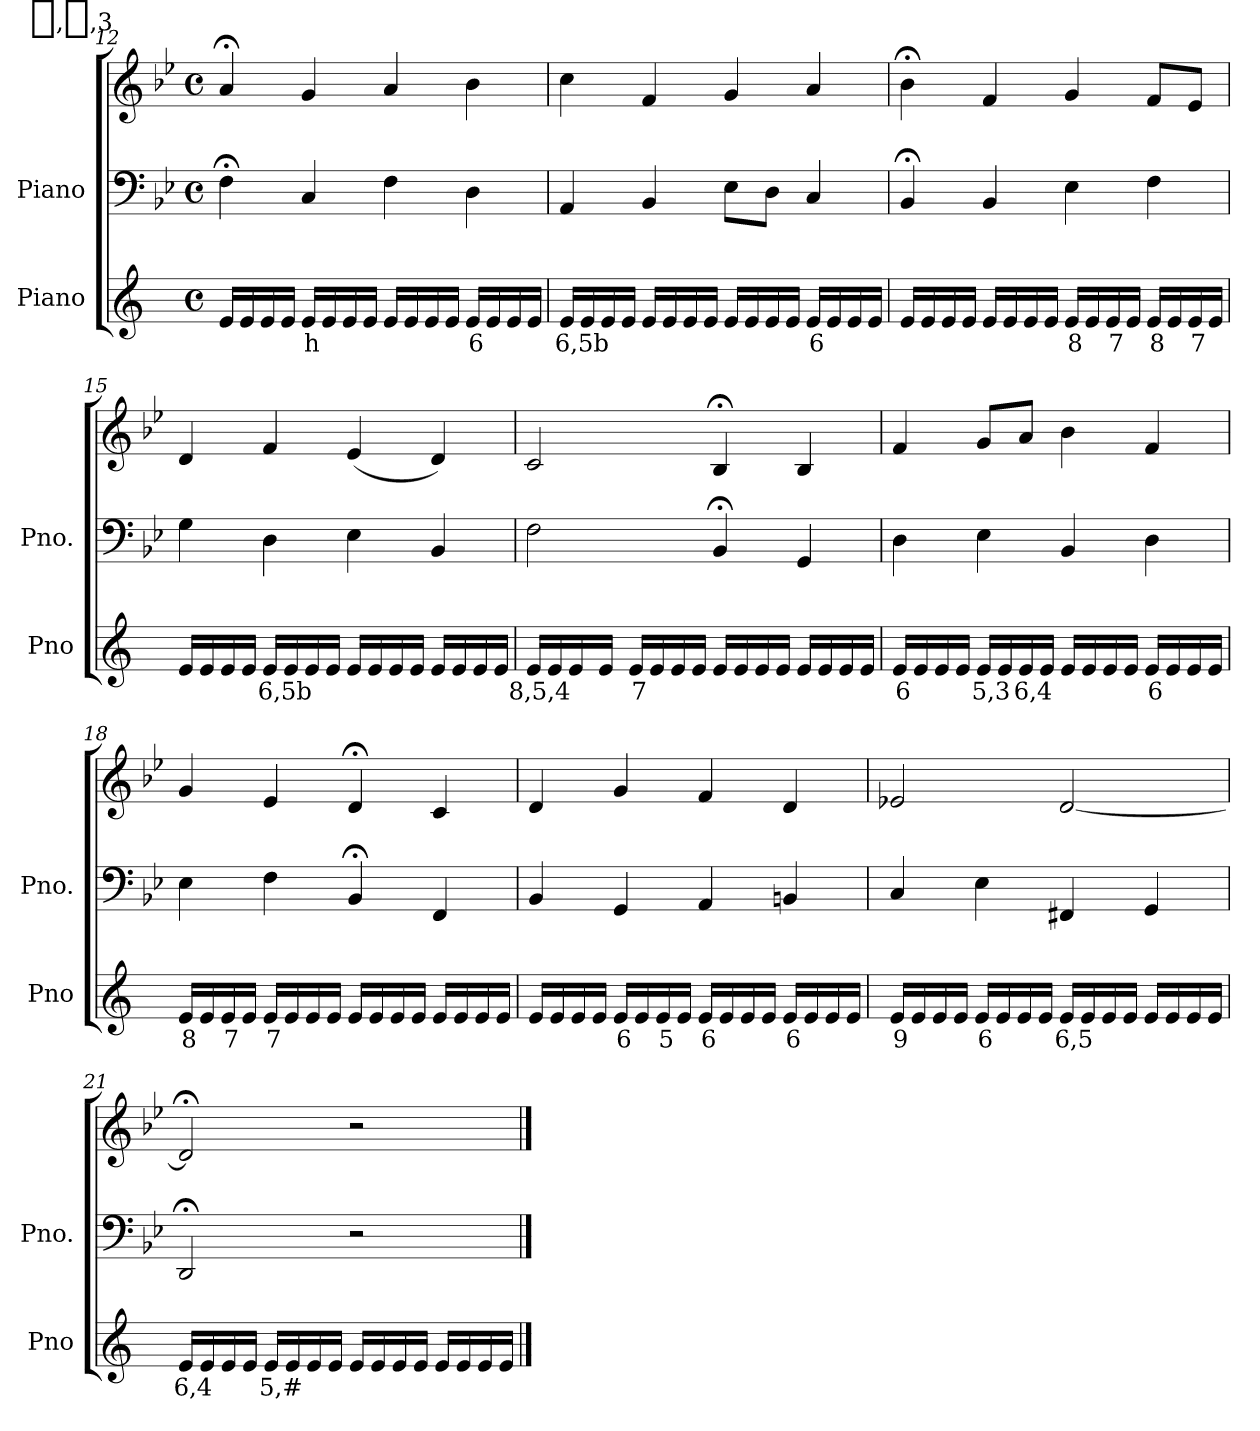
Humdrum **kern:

**kern	**text	**kern	**kern
*part2	*part2	*part1	*part1
*staff3	*staff3	*staff2	*staff1
*I"Piano	*	*I"Piano	*
*I'Pno	*	*I'Pno.	*
*clefG2	*	*clefF4	*clefG2
*k[]	*	*k[b-e-]	*k[b-e-]
*M4/4	*	*M4/4	*M4/4
*met(c)	*	*met(c)	*met(c)
=12	=12	=12	=12
16e/LL	.	4F;<\	4a;</
16e/	.	.	.
16e/	.	.	.
16e/JJ	.	.	.
!	!LO:LY:b	!	!
16e/LL	h	4C/	4g/
16e/	.	.	.
16e/	.	.	.
16e/JJ	.	.	.
16e/LL	.	4F\	4a/
16e/	.	.	.
16e/	.	.	.
16e/JJ	.	.	.
!	!LO:LY:b	!	!
16e/LL	6	4D\	4b-\
16e/	.	.	.
16e/	.	.	.
16e/JJ	.	.	.
=13	=13	=13	=13
!	!LO:LY:b	!	!
16e/LL	6,5b	4AA/	4cc\
16e/	.	.	.
16e/	.	.	.
16e/JJ	.	.	.
16e/LL	.	4BB-/	4f/
16e/	.	.	.
16e/	.	.	.
16e/JJ	.	.	.
16e/LL	.	8E-\L	4g/
16e/	.	.	.
16e/	.	8D\J	.
16e/JJ	.	.	.
!	!LO:LY:b	!	!
16e/LL	6	4C/	4a/
16e/	.	.	.
16e/	.	.	.
16e/JJ	.	.	.
=14	=14	=14	=14
16e/LL	.	4BB-;</	4b-;<\
16e/	.	.	.
16e/	.	.	.
16e/JJ	.	.	.
16e/LL	.	4BB-/	4f/
16e/	.	.	.
16e/	.	.	.
16e/JJ	.	.	.
!	!LO:LY:b	!	!
16e/LL	8	4E-\	4g/
16e/	.	.	.
!	!LO:LY:b	!	!
16e/	7	.	.
16e/JJ	.	.	.
!	!LO:LY:b	!	!
16e/LL	8	4F\	8f/L
16e/	.	.	.
!	!LO:LY:b	!	!
16e/	7	.	8e-/J
16e/JJ	.	.	.
=15	=15	=15	=15
16e/LL	.	4G\	4d/
16e/	.	.	.
16e/	.	.	.
16e/JJ	.	.	.
!	!LO:LY:b	!	!
16e/LL	6,5b	4D\	4f/
16e/	.	.	.
16e/	.	.	.
16e/JJ	.	.	.
16e/LL	.	4E-\	(<4e-/
16e/	.	.	.
16e/	.	.	.
16e/JJ	.	.	.
16e/LL	.	4BB-/	4d/)
16e/	.	.	.
16e/	.	.	.
16e/JJ	.	.	.
=16	=16	=16	=16
!	!LO:LY:b	!	!
16e/LL	8,5,4	2F\	2c/
16e/	.	.	.
!	!LO:LY:b	!	!
16e/	_,_,3	.	.
16e/JJ	.	.	.
!	!LO:LY:b	!	!
16e/LL	7	.	.
16e/	.	.	.
16e/	.	.	.
16e/JJ	.	.	.
16e/LL	.	4BB-;</	4B-;</
16e/	.	.	.
16e/	.	.	.
16e/JJ	.	.	.
16e/LL	.	4GG/	4B-/
16e/	.	.	.
16e/	.	.	.
16e/JJ	.	.	.
=17	=17	=17	=17
!	!LO:LY:b	!	!
16e/LL	6	4D\	4f/
16e/	.	.	.
16e/	.	.	.
16e/JJ	.	.	.
!	!LO:LY:b	!	!
16e/LL	5,3	4E-\	8g/L
16e/	.	.	.
!	!LO:LY:b	!	!
16e/	6,4	.	8a/J
16e/JJ	.	.	.
16e/LL	.	4BB-/	4b-\
16e/	.	.	.
16e/	.	.	.
16e/JJ	.	.	.
!	!LO:LY:b	!	!
16e/LL	6	4D\	4f/
16e/	.	.	.
16e/	.	.	.
16e/JJ	.	.	.
=18	=18	=18	=18
!	!LO:LY:b	!	!
16e/LL	8	4E-\	4g/
16e/	.	.	.
!	!LO:LY:b	!	!
16e/	7	.	.
16e/JJ	.	.	.
!	!LO:LY:b	!	!
16e/LL	7	4F\	4e-/
16e/	.	.	.
16e/	.	.	.
16e/JJ	.	.	.
16e/LL	.	4BB-;</	4d;</
16e/	.	.	.
16e/	.	.	.
16e/JJ	.	.	.
16e/LL	.	4FF/	4c/
16e/	.	.	.
16e/	.	.	.
16e/JJ	.	.	.
=19	=19	=19	=19
16e/LL	.	4BB-/	4d/
16e/	.	.	.
16e/	.	.	.
16e/JJ	.	.	.
!	!LO:LY:b	!	!
16e/LL	6	4GG/	4g/
16e/	.	.	.
!	!LO:LY:b	!	!
16e/	5	.	.
16e/JJ	.	.	.
!	!LO:LY:b	!	!
16e/LL	6	4AA/	4f/
16e/	.	.	.
16e/	.	.	.
16e/JJ	.	.	.
!	!LO:LY:b	!	!
16e/LL	6	4BBn/	4d/
16e/	.	.	.
16e/	.	.	.
16e/JJ	.	.	.
=20	=20	=20	=20
!	!LO:LY:b	!	!
16e/LL	9	4C/	2e-X/
16e/	.	.	.
16e/	.	.	.
16e/JJ	.	.	.
!	!LO:LY:b	!	!
16e/LL	6	4E-\	.
16e/	.	.	.
16e/	.	.	.
16e/JJ	.	.	.
!	!LO:LY:b	!	!
16e/LL	6,5	4FF#X/	[2d/
16e/	.	.	.
16e/	.	.	.
16e/JJ	.	.	.
16e/LL	.	4GG/	.
16e/	.	.	.
16e/	.	.	.
16e/JJ	.	.	.
=21	=21	=21	=21
!	!LO:LY:b	!	!
16e/LL	6,4	2DD;</	2d;</]
16e/	.	.	.
16e/	.	.	.
16e/JJ	.	.	.
!	!LO:LY:b	!	!
16e/LL	5,#	.	.
16e/	.	.	.
16e/	.	.	.
16e/JJ	.	.	.
16e/LL	.	2r	2r
16e/	.	.	.
16e/	.	.	.
16e/JJ	.	.	.
16e/LL	.	.	.
16e/	.	.	.
16e/	.	.	.
16e/JJ	.	.	.
==	==	==	==
*-	*-	*-	*-
